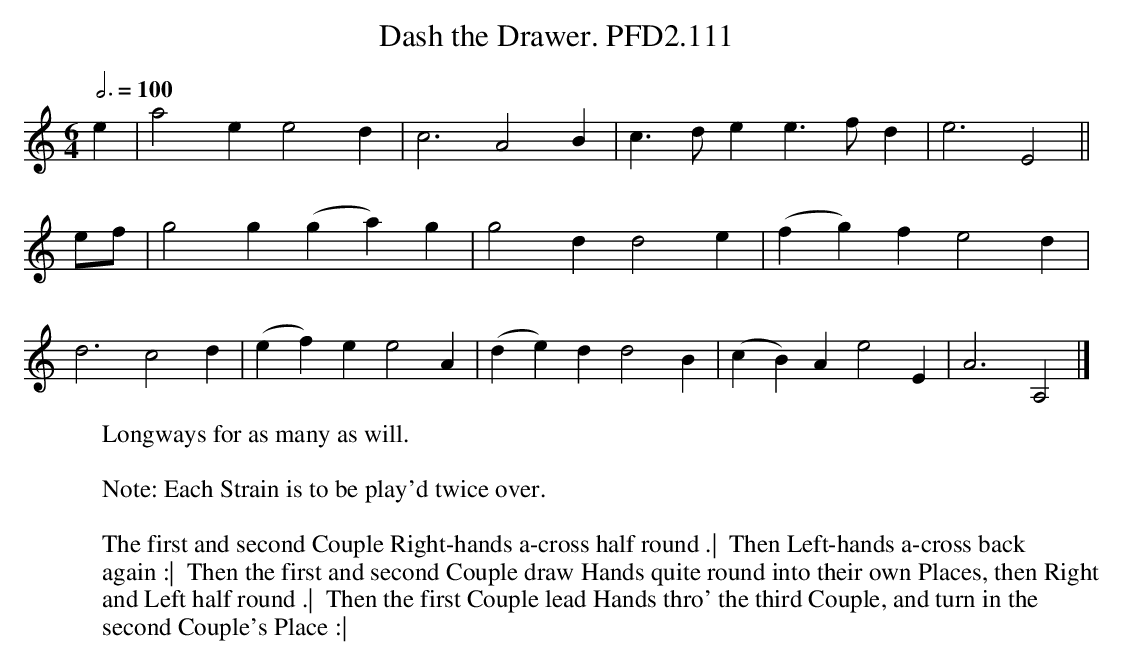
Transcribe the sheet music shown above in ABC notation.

X:1
T:Dash the Drawer. PFD2.111
W:Longways for as many as will.
L:1/4
M:6/4
Q:3/4=100
K:Am
e|a2ee2d|c3A2B|c>d e e>fd|e3E2||
e/f/|g2g (ga)g|g2d d2e|(fg)fe2d|
d3c2d|(ef)ee2A|(de)dd2B|(cB)Ae2E|A3A,2 |]
W:
W:Note: Each Strain is to be play'd twice over.
W:
W:The first and second Couple Right-hands a-cross half round .|  Then Left-hands a-cross back
W:again :|  Then the first and second Couple draw Hands quite round into their own Places, then Right
W:and Left half round .|  Then the first Couple lead Hands thro' the third Couple, and turn in the
W:second Couple's Place :|
